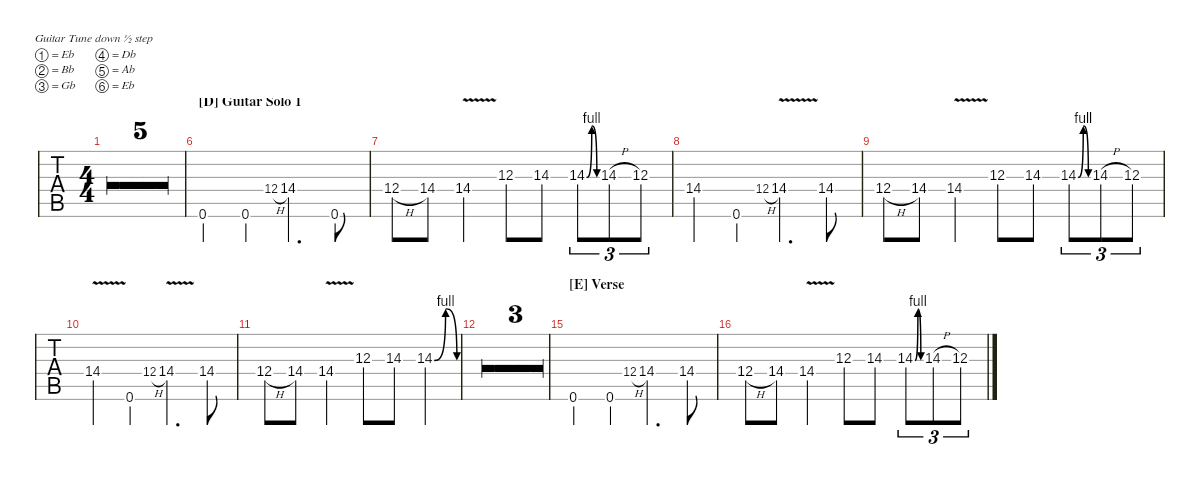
\defaultSystemsLayout 4
\hideDynamics
\bracketExtendMode nobrackets
\otherSystemsTrackNameOrientation horizontal
\track ("Rhythm Guitar 3" " ") {multiBarRest instrument distortionguitar}
\staff {tabs}
\tuning (Eb4 Bb3 Gb3 Db3 Ab2 Eb2)
\ts (4 4)
\tempo 148
\clef g2
\ks eminor
r.1{dy mf} |
r.1 |
r.1 |
r.1 |
r.1 |
\section ("D" "Guitar Solo 1")
0.6{acc #}.4 0.6{acc #}.4 12.4{h acc #}.8{gr onbeat} 14.4{acc #}.4{d} 0.6{acc #}.8 |
12.4{h acc #}.8 14.4{acc #}.8 14.4{v acc #}.4 12.3{acc #}.8 14.3{acc #}.8 14.3{be (bendrelease 0 0 36 4 41.4 4 54.6 0) acc #}.8{tu (3 2)} 14.3{h acc #}.8{tu (3 2)} 12.3{acc #}.8{tu (3 2)} |
14.4{acc #}.4 0.6{acc #}.4 12.4{h acc #}.8{gr onbeat} 14.4{v acc #}.4{d} 14.4{acc #}.8 |
12.4{h acc #}.8 14.4{acc #}.8 14.4{v acc #}.4 12.3{acc #}.8 14.3{acc #}.8 14.3{be (bendrelease 0 0 36 4 41.4 4 54.6 0) acc #}.8{tu (3 2)} 14.3{h acc #}.8{tu (3 2)} 12.3{acc #}.8{tu (3 2)} |
14.4{v acc #}.4 0.6{acc #}.4 12.4{h acc #}.8{gr onbeat} 14.4{v acc #}.4{d} 14.4{acc #}.8 |
12.4{h acc #}.8 14.4{acc #}.8 14.4{v acc #}.4 12.3{acc #}.8 14.3{acc #}.8 14.3{be (bendrelease 0 0 10.2 4 20.4 4 30 0) acc #}.4 |
r.1 |
r.1 |
r.1 |
\section ("E" "Verse")
0.6{acc #}.4 0.6{acc #}.4 12.4{h acc #}.8{gr onbeat} 14.4{acc #}.4{d} 14.4{acc #}.8 |
12.4{h acc #}.8 14.4{acc #}.8 14.4{v acc #}.4 12.3{acc #}.8 14.3{acc #}.8 14.3{be (bendrelease 0 0 36 4 41.4 4 54.6 0) acc #}.8{tu (3 2)} 14.3{h acc #}.8{tu (3 2)} 12.3{acc #}.8{tu (3 2)}
